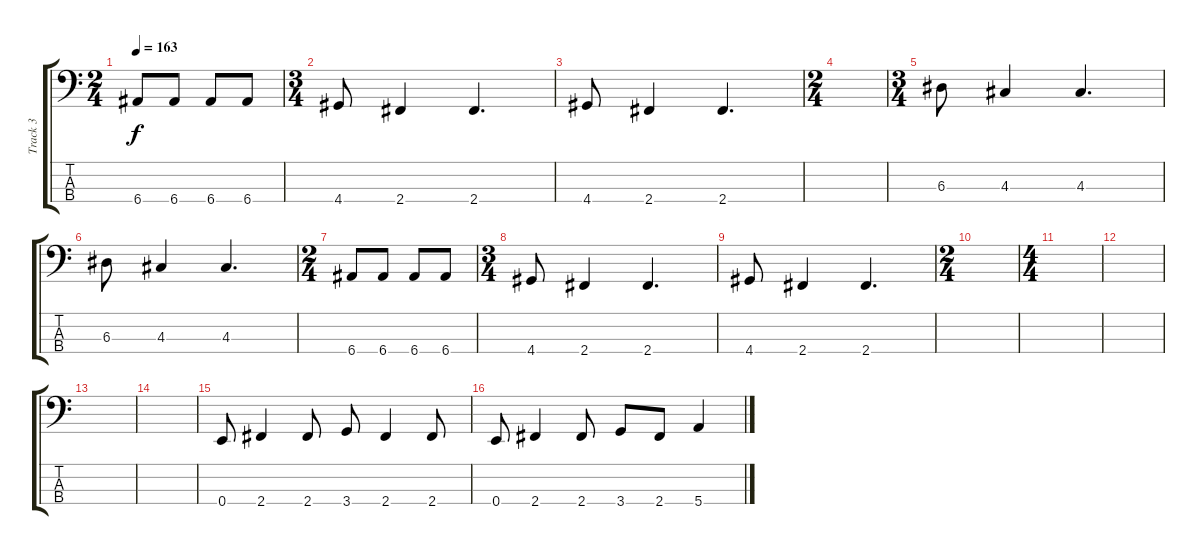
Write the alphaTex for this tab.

\track ("Track 3" "Track 3") {instrument electricbassfinger}
\staff {score tabs}
\tuning (G2 D2 A1 E1) {hide}
\ts (2 4)
\tempo 163
\clef f4
\ks c
6.4.8{dy f} 6.4.8 6.4.8 6.4.8 |
\ts (3 4)
4.4.8 2.4.4 2.4.4{d} |
4.4.8 2.4.4 2.4.4{d} |
\ts (2 4)
|
\ts (3 4)
6.3.8 4.3.4 4.3.4{d} |
6.3.8 4.3.4 4.3.4{d} |
\ts (2 4)
6.4.8 6.4.8 6.4.8 6.4.8 |
\ts (3 4)
4.4.8 2.4.4 2.4.4{d} |
4.4.8 2.4.4 2.4.4{d} |
\ts (2 4)
|
\ts (4 4)
|
|
|
|
0.4.8 2.4.4 2.4.8 3.4.8 2.4.4 2.4.8 |
0.4.8 2.4.4 2.4.8 3.4.8 2.4.8 5.4.4
